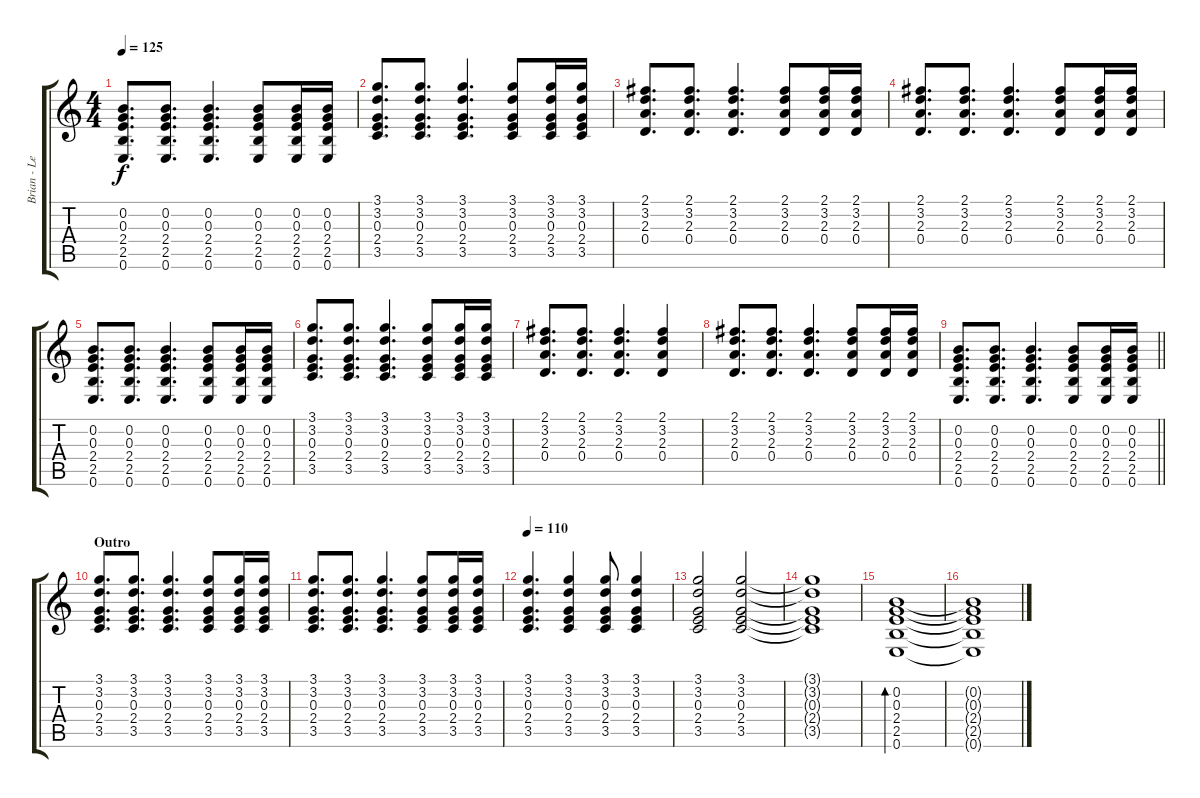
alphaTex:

\track ("Brian - Lead Guitar" "Brian - Le") {instrument acousticguitarsteel}
\staff {score tabs}
\tuning (E4 B3 G3 D3 A2 E2) {hide}
\ts (4 4)
\tempo 125
\clef g2
\ks c
(0.2 0.3 2.4 2.5 0.6).8{d dy f} (0.2 0.3 2.4 2.5 0.6).8{d} (0.2 0.3 2.4 2.5 0.6).4{d} (0.2 0.3 2.4 2.5 0.6).8 (0.2 0.3 2.4 2.5 0.6).16 (0.2 0.3 2.4 2.5 0.6).16 |
(3.1 3.2 0.3 2.4 3.5).8{d} (3.1 3.2 0.3 2.4 3.5).8{d} (3.1 3.2 0.3 2.4 3.5).4{d} (3.1 3.2 0.3 2.4 3.5).8 (3.1 3.2 0.3 2.4 3.5).16 (3.1 3.2 0.3 2.4 3.5).16 |
(2.1 3.2 2.3 0.4).8{d} (2.1 3.2 2.3 0.4).8{d} (2.1 3.2 2.3 0.4).4{d} (2.1 3.2 2.3 0.4).8 (2.1 3.2 2.3 0.4).16 (2.1 3.2 2.3 0.4).16 |
(2.1 3.2 2.3 0.4).8{d} (2.1 3.2 2.3 0.4).8{d} (2.1 3.2 2.3 0.4).4{d} (2.1 3.2 2.3 0.4).8 (2.1 3.2 2.3 0.4).16 (2.1 3.2 2.3 0.4).16 |
(0.2 0.3 2.4 2.5 0.6).8{d} (0.2 0.3 2.4 2.5 0.6).8{d} (0.2 0.3 2.4 2.5 0.6).4{d} (0.2 0.3 2.4 2.5 0.6).8 (0.2 0.3 2.4 2.5 0.6).16 (0.2 0.3 2.4 2.5 0.6).16 |
(3.1 3.2 0.3 2.4 3.5).8{d} (3.1 3.2 0.3 2.4 3.5).8{d} (3.1 3.2 0.3 2.4 3.5).4{d} (3.1 3.2 0.3 2.4 3.5).8 (3.1 3.2 0.3 2.4 3.5).16 (3.1 3.2 0.3 2.4 3.5).16 |
(2.1 3.2 2.3 0.4).8{d} (2.1 3.2 2.3 0.4).8{d} (2.1 3.2 2.3 0.4).4{d} (2.1 3.2 2.3 0.4).4 |
(2.1 3.2 2.3 0.4).8{d} (2.1 3.2 2.3 0.4).8{d} (2.1 3.2 2.3 0.4).4{d} (2.1 3.2 2.3 0.4).8 (2.1 3.2 2.3 0.4).16 (2.1 3.2 2.3 0.4).16 |
\barLineRight lightlight
(0.2 0.3 2.4 2.5 0.6).8{d} (0.2 0.3 2.4 2.5 0.6).8{d} (0.2 0.3 2.4 2.5 0.6).4{d} (0.2 0.3 2.4 2.5 0.6).8 (0.2 0.3 2.4 2.5 0.6).16 (0.2 0.3 2.4 2.5 0.6).16 |
\section ("" "Outro")
(3.1 3.2 0.3 2.4 3.5).8{d} (3.1 3.2 0.3 2.4 3.5).8{d} (3.1 3.2 0.3 2.4 3.5).4{d} (3.1 3.2 0.3 2.4 3.5).8 (3.1 3.2 0.3 2.4 3.5).16 (3.1 3.2 0.3 2.4 3.5).16 |
(3.1 3.2 0.3 2.4 3.5).8{d} (3.1 3.2 0.3 2.4 3.5).8{d} (3.1 3.2 0.3 2.4 3.5).4{d} (3.1 3.2 0.3 2.4 3.5).8 (3.1 3.2 0.3 2.4 3.5).16 (3.1 3.2 0.3 2.4 3.5).16 |
\tempo 110
(3.1 3.2 0.3 2.4 3.5).4{d} (3.1 3.2 0.3 2.4 3.5).4 (3.1 3.2 0.3 2.4 3.5).8 (3.1 3.2 0.3 2.4 3.5).4 |
(3.1 3.2 0.3 2.4 3.5).2 (3.1 3.2 0.3 2.4 3.5).2 |
(3.1{t} 3.2{t} 0.3{t} 2.4{t} 3.5{t}).1 |
(0.2 0.3 2.4 2.5 0.6).1{bd 240} |
(0.2{t} 0.3{t} 2.4{t} 2.5{t} 0.6{t}).1
